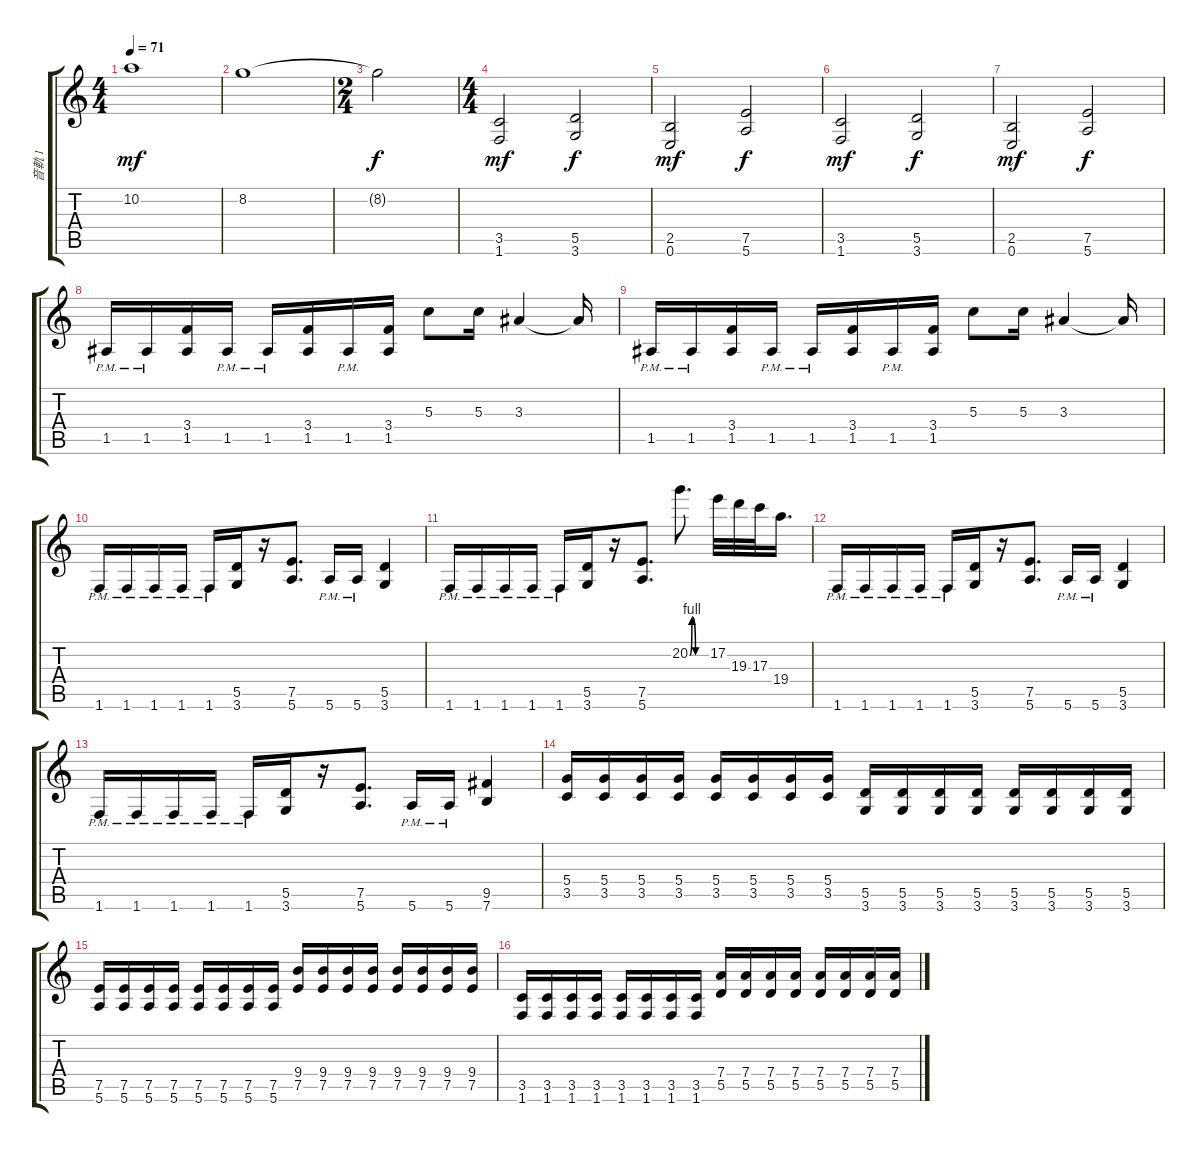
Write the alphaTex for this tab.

\track ("音軌 1" "音軌 1") {instrument overdrivenguitar}
\staff {score tabs}
\tuning (E4 B3 G3 D3 A2 E2) {hide}
\ts (4 4)
\tempo 71
\clef g2
\ks c
10.2.1{dy mf instrument overdrivenguitar} |
8.2.1 |
\ts (2 4)
8.2{t}.2{dy f} |
\ts (4 4)
(3.5 1.6).2{dy mf} (5.5 3.6).2{dy f} |
(2.5 0.6).2{dy mf} (7.5 5.6).2{dy f} |
(3.5 1.6).2{dy mf} (5.5 3.6).2{dy f} |
(2.5 0.6).2{dy mf} (7.5 5.6).2{dy f} |
1.5{pm}.16 1.5{pm}.16 (3.4 1.5).16 1.5{pm}.16 1.5{pm}.16 (3.4 1.5).16 1.5{pm}.16 (3.4 1.5).16 5.3.8 5.3.16 3.3.4 3.3{t}.16 |
1.5{pm}.16 1.5{pm}.16 (3.4 1.5).16 1.5{pm}.16 1.5{pm}.16 (3.4 1.5).16 1.5{pm}.16 (3.4 1.5).16 5.3.8 5.3.16 3.3.4 3.3{t}.16 |
1.6{pm}.16 1.6{pm}.16 1.6{pm}.16 1.6{pm}.16 1.6{pm}.16 (5.5 3.6).16 r.16 (7.5 5.6).8{d} 5.6{pm}.16 5.6{pm}.16 (5.5 3.6).4 |
1.6{pm}.16 1.6{pm}.16 1.6{pm}.16 1.6{pm}.16 1.6{pm}.16 (5.5 3.6).16 r.16 (7.5 5.6).8{d} 20.2{be (custom 0 0 8 4 21 0 45 0 60 0)}.8{d} 17.2.32 19.3.32 17.3.32 19.4.16{d} |
1.6{pm}.16 1.6{pm}.16 1.6{pm}.16 1.6{pm}.16 1.6{pm}.16 (5.5 3.6).16 r.16 (7.5 5.6).8{d} 5.6{pm}.16 5.6{pm}.16 (5.5 3.6).4 |
1.6{pm}.16 1.6{pm}.16 1.6{pm}.16 1.6{pm}.16 1.6{pm}.16 (5.5 3.6).16 r.16 (7.5 5.6).8{d} 5.6{pm}.16 5.6{pm}.16 (9.5 7.6).4 |
(5.4 3.5).16 (5.4 3.5).16 (5.4 3.5).16 (5.4 3.5).16 (5.4 3.5).16 (5.4 3.5).16 (5.4 3.5).16 (5.4 3.5).16 (5.5 3.6).16 (5.5 3.6).16 (5.5 3.6).16 (5.5 3.6).16 (5.5 3.6).16 (5.5 3.6).16 (5.5 3.6).16 (5.5 3.6).16 |
(7.5 5.6).16 (7.5 5.6).16 (7.5 5.6).16 (7.5 5.6).16 (7.5 5.6).16 (7.5 5.6).16 (7.5 5.6).16 (7.5 5.6).16 (9.4 7.5).16 (9.4 7.5).16 (9.4 7.5).16 (9.4 7.5).16 (9.4 7.5).16 (9.4 7.5).16 (9.4 7.5).16 (9.4 7.5).16 |
(3.5 1.6).16 (3.5 1.6).16 (3.5 1.6).16 (3.5 1.6).16 (3.5 1.6).16 (3.5 1.6).16 (3.5 1.6).16 (3.5 1.6).16 (7.4 5.5).16 (7.4 5.5).16 (7.4 5.5).16 (7.4 5.5).16 (7.4 5.5).16 (7.4 5.5).16 (7.4 5.5).16 (7.4 5.5).16
